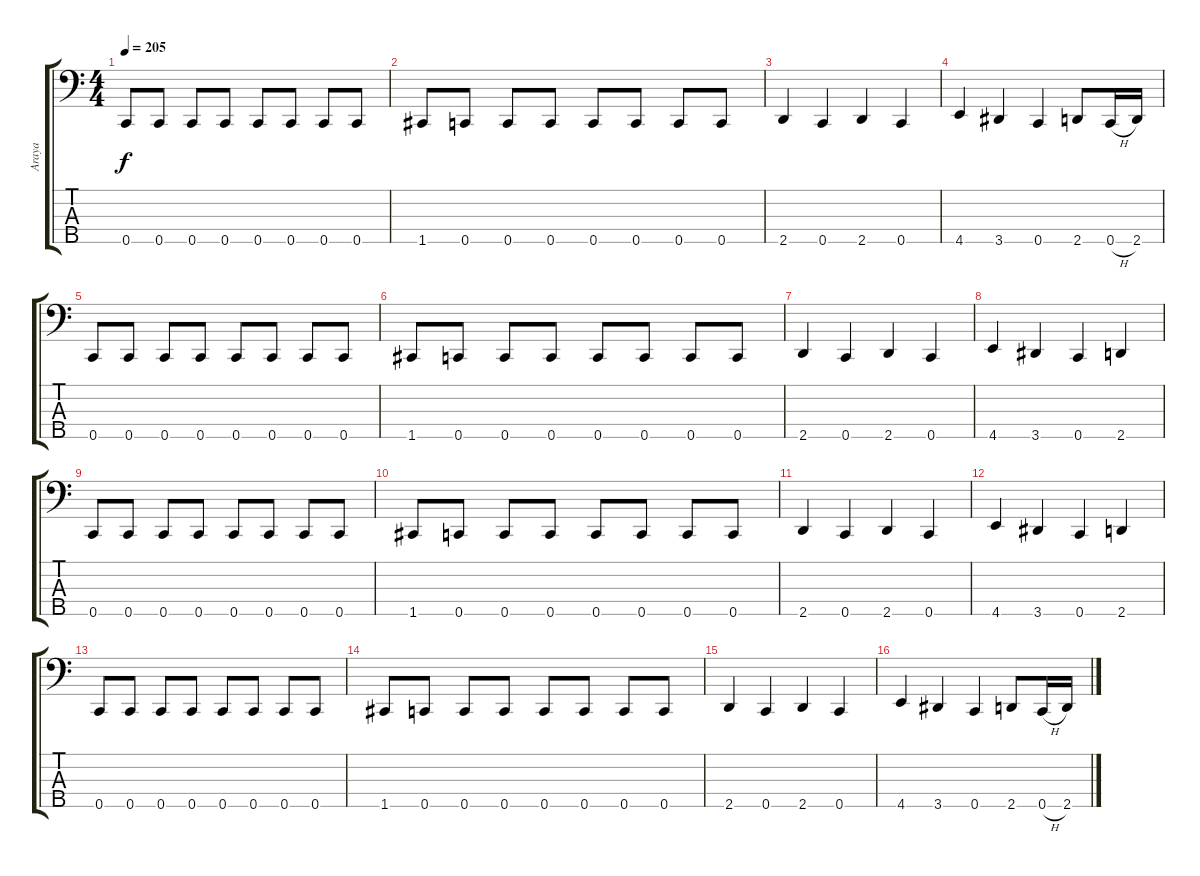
\track ("Araya" "Araya") {instrument electricbasspick}
\staff {score tabs}
\tuning (Ab2 Eb2 Bb1 F1 C1) {hide}
\ts (4 4)
\tempo 205
\clef f4
\ks c
0.5.8{dy f} 0.5.8 0.5.8 0.5.8 0.5.8 0.5.8 0.5.8 0.5.8 |
1.5.8 0.5.8 0.5.8 0.5.8 0.5.8 0.5.8 0.5.8 0.5.8 |
2.5.4 0.5.4 2.5.4 0.5.4 |
4.5.4 3.5.4 0.5.4 2.5.8 0.5{h}.16 2.5.16 |
0.5.8 0.5.8 0.5.8 0.5.8 0.5.8 0.5.8 0.5.8 0.5.8 |
1.5.8 0.5.8 0.5.8 0.5.8 0.5.8 0.5.8 0.5.8 0.5.8 |
2.5.4 0.5.4 2.5.4 0.5.4 |
4.5.4 3.5.4 0.5.4 2.5.4 |
0.5.8 0.5.8 0.5.8 0.5.8 0.5.8 0.5.8 0.5.8 0.5.8 |
1.5.8 0.5.8 0.5.8 0.5.8 0.5.8 0.5.8 0.5.8 0.5.8 |
2.5.4 0.5.4 2.5.4 0.5.4 |
4.5.4 3.5.4 0.5.4 2.5.4 |
0.5.8 0.5.8 0.5.8 0.5.8 0.5.8 0.5.8 0.5.8 0.5.8 |
1.5.8 0.5.8 0.5.8 0.5.8 0.5.8 0.5.8 0.5.8 0.5.8 |
2.5.4 0.5.4 2.5.4 0.5.4 |
4.5.4 3.5.4 0.5.4 2.5.8 0.5{h}.16 2.5.16
